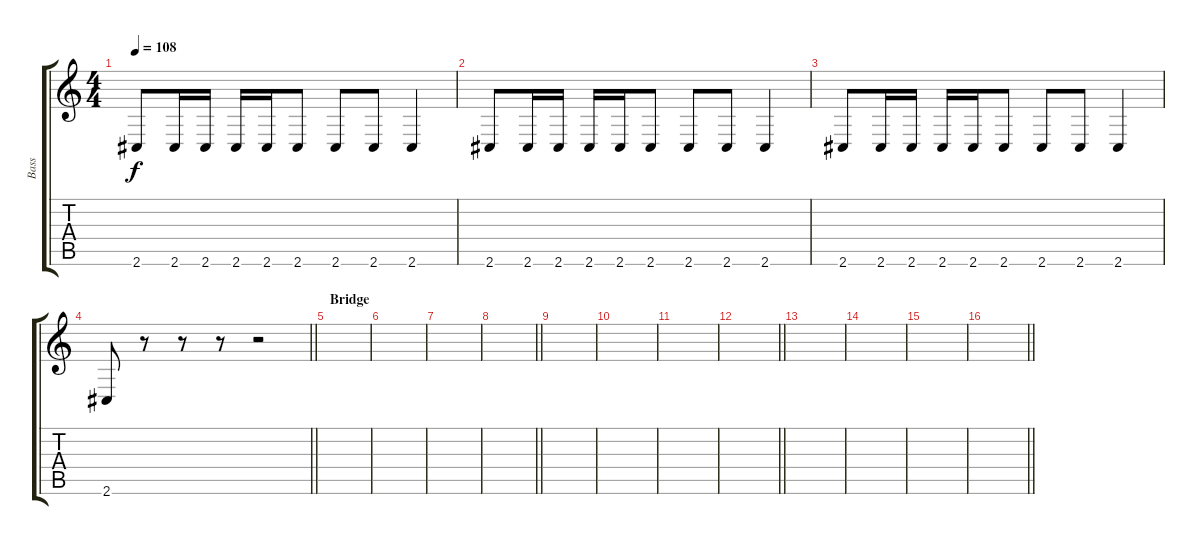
\track ("Bass" "Bass") {instrument electricbasspick}
\staff {score tabs}
\tuning (Db4 Ab3 E3 B2 Gb2 B1) {hide}
\ts (4 4)
\tempo 108
\clef g2
\ks c
2.6.8{dy f} 2.6.16 2.6.16 2.6.16 2.6.16 2.6.8 2.6.8 2.6.8 2.6.4 |
2.6.8 2.6.16 2.6.16 2.6.16 2.6.16 2.6.8 2.6.8 2.6.8 2.6.4 |
2.6.8 2.6.16 2.6.16 2.6.16 2.6.16 2.6.8 2.6.8 2.6.8 2.6.4 |
\barLineRight lightlight
2.6.8 r.8 r.8 r.8 r.2 |
\section ("" "Bridge")
|
|
|
\barLineRight lightlight
|
|
|
|
\barLineRight lightlight
|
|
|
|
\barLineRight lightlight
